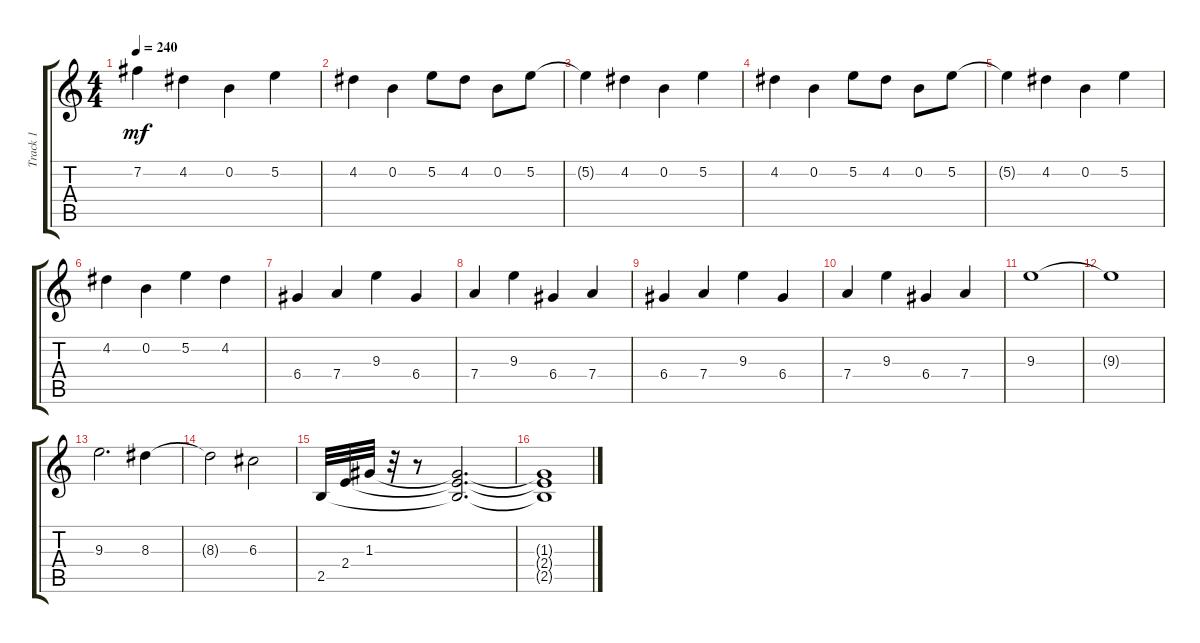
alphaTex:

\track ("Track 1" "Track 1") {instrument distortionguitar}
\staff {score tabs}
\tuning (E4 B3 G3 D3 A2 E2) {hide}
\ts (4 4)
\tempo 240
\clef g2
\ks c
7.2{t}.4{dy mf} 4.2.4 0.2.4 5.2.4 |
4.2.4 0.2.4 5.2.8 4.2.8 0.2.8 5.2.8 |
5.2{t}.4 4.2.4 0.2.4 5.2.4 |
4.2.4 0.2.4 5.2.8 4.2.8 0.2.8 5.2.8 |
5.2{t}.4 4.2.4 0.2.4 5.2.4 |
4.2.4 0.2.4 5.2.4 4.2.4 |
6.4.4 7.4.4 9.3.4 6.4.4 |
7.4.4 9.3.4 6.4.4 7.4.4 |
6.4.4 7.4.4 9.3.4 6.4.4 |
7.4.4 9.3.4 6.4.4 7.4.4 |
9.3.1{balance 0} |
9.3{t}.1 |
9.3.2{d} 8.3.4 |
8.3{t}.2 6.3.2 |
2.5.32 2.4.32 1.3.32 r.32 r.8 (1.3{t} 2.4{t} 2.5{t}).2{d} |
(1.3{t} 2.4{t} 2.5{t}).1
